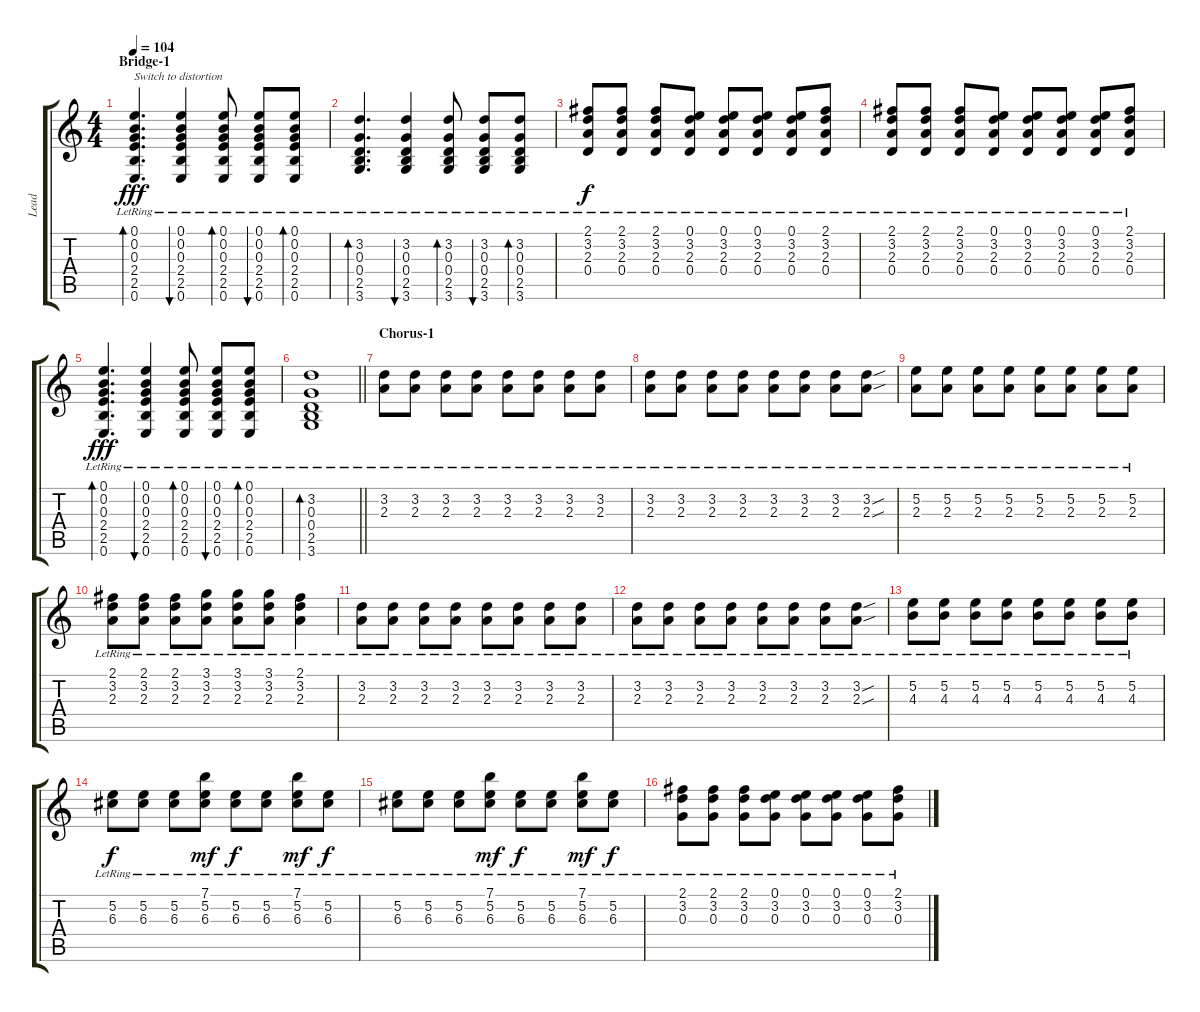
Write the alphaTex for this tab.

\track ("Lead" "Lead") {instrument electricguitarclean}
\staff {score tabs}
\tuning (E4 B3 G3 D3 A2 E2) {hide}
\ts (4 4)
\section ("" "Bridge-1")
\tempo 104
\clef g2
\ks c
(0.1{lr} 0.2{lr} 0.3{lr} 2.4{lr} 2.5{lr} 0.6{lr}).4{d bd 60 txt "Switch to distortion" dy fff volume 16 instrument electricguitarclean} (0.1{lr} 0.2{lr} 0.3{lr} 2.4{lr} 2.5{lr} 0.6{lr}).4{bu 60} (0.1{lr} 0.2{lr} 0.3{lr} 2.4{lr} 2.5{lr} 0.6{lr}).8{bd 30} (0.1{lr} 0.2{lr} 0.3{lr} 2.4{lr} 2.5{lr} 0.6{lr}).8{bu 240} (0.1{lr} 0.2{lr} 0.3{lr} 2.4{lr} 2.5{lr} 0.6{lr}).8{bd 30} |
(3.2{lr} 0.3{lr} 0.4{lr} 2.5{lr} 3.6{lr}).4{d bd 60} (3.2{lr} 0.3{lr} 0.4{lr} 2.5{lr} 3.6{lr}).4{bu 60} (3.2{lr} 0.3{lr} 0.4{lr} 2.5{lr} 3.6{lr}).8{bd 30} (3.2{lr} 0.3{lr} 0.4{lr} 2.5{lr} 3.6{lr}).8{bu 240} (3.2{lr} 0.3{lr} 0.4{lr} 2.5{lr} 3.6{lr}).8{bd 30} |
(2.1{lr} 3.2{lr} 2.3{lr} 0.4{lr}).8{dy f} (2.1{lr} 3.2{lr} 2.3{lr} 0.4{lr}).8 (2.1{lr} 3.2{lr} 2.3{lr} 0.4{lr}).8 (0.1{lr} 3.2{lr} 2.3{lr} 0.4{lr}).8 (0.1{lr} 3.2{lr} 2.3{lr} 0.4{lr}).8 (0.1{lr} 3.2{lr} 2.3{lr} 0.4{lr}).8 (0.1{lr} 3.2{lr} 2.3{lr} 0.4{lr}).8 (2.1{lr} 3.2{lr} 2.3{lr} 0.4{lr}).8 |
(2.1{lr} 3.2{lr} 2.3{lr} 0.4{lr}).8 (2.1{lr} 3.2{lr} 2.3{lr} 0.4{lr}).8 (2.1{lr} 3.2{lr} 2.3{lr} 0.4{lr}).8 (0.1{lr} 3.2{lr} 2.3{lr} 0.4{lr}).8 (0.1{lr} 3.2{lr} 2.3{lr} 0.4{lr}).8 (0.1{lr} 3.2{lr} 2.3{lr} 0.4{lr}).8 (0.1{lr} 3.2{lr} 2.3{lr} 0.4{lr}).8 (2.1{lr} 3.2{lr} 2.3{lr} 0.4{lr}).8 |
(0.1{lr} 0.2{lr} 0.3{lr} 2.4{lr} 2.5{lr} 0.6{lr}).4{d bd 60 dy fff} (0.1{lr} 0.2{lr} 0.3{lr} 2.4{lr} 2.5{lr} 0.6{lr}).4{bu 60} (0.1{lr} 0.2{lr} 0.3{lr} 2.4{lr} 2.5{lr} 0.6{lr}).8{bd 30} (0.1{lr} 0.2{lr} 0.3{lr} 2.4{lr} 2.5{lr} 0.6{lr}).8{bu 240} (0.1{lr} 0.2{lr} 0.3{lr} 2.4{lr} 2.5{lr} 0.6{lr}).8{bd 30} |
\barLineRight lightlight
(3.2{lr} 0.3{lr} 0.4{lr} 2.5{lr} 3.6{lr}).1{bd 60} |
\section ("" "Chorus-1")
(3.2{lr} 2.3{lr}).8{instrument distortionguitar} (3.2{lr} 2.3{lr}).8 (3.2{lr} 2.3{lr}).8 (3.2{lr} 2.3{lr}).8 (3.2{lr} 2.3{lr}).8 (3.2{lr} 2.3{lr}).8 (3.2{lr} 2.3{lr}).8 (3.2{lr} 2.3{lr}).8 |
(3.2{lr} 2.3{lr}).8 (3.2{lr} 2.3{lr}).8 (3.2{lr} 2.3{lr}).8 (3.2{lr} 2.3{lr}).8 (3.2{lr} 2.3{lr}).8 (3.2{lr} 2.3{lr}).8 (3.2{lr} 2.3{lr}).8 (3.2{sou lr} 2.3{sou lr}).8 |
(5.2{lr} 2.3{lr}).8 (5.2{lr} 2.3{lr}).8 (5.2{lr} 2.3{lr}).8 (5.2{lr} 2.3{lr}).8 (5.2{lr} 2.3{lr}).8 (5.2{lr} 2.3{lr}).8 (5.2{lr} 2.3{lr}).8 (5.2{lr} 2.3{lr}).8 |
(2.1{lr} 3.2{lr} 2.3{lr}).8 (2.1{lr} 3.2{lr} 2.3{lr}).8 (2.1{lr} 3.2{lr} 2.3{lr}).8 (3.1{lr} 3.2{lr} 2.3{lr}).8 (3.1{lr} 3.2{lr} 2.3{lr}).8 (3.1{lr} 3.2{lr} 2.3{lr}).8 (2.1{lr} 3.2{lr} 2.3{lr}).4 |
(3.2{lr} 2.3{lr}).8 (3.2{lr} 2.3{lr}).8 (3.2{lr} 2.3{lr}).8 (3.2{lr} 2.3{lr}).8 (3.2{lr} 2.3{lr}).8 (3.2{lr} 2.3{lr}).8 (3.2{lr} 2.3{lr}).8 (3.2{lr} 2.3{lr}).8 |
(3.2{lr} 2.3{lr}).8 (3.2{lr} 2.3{lr}).8 (3.2{lr} 2.3{lr}).8 (3.2{lr} 2.3{lr}).8 (3.2{lr} 2.3{lr}).8 (3.2{lr} 2.3{lr}).8 (3.2{lr} 2.3{lr}).8 (3.2{sou lr} 2.3{sou lr}).8 |
(5.2{lr} 4.3{lr}).8 (5.2{lr} 4.3{lr}).8 (5.2{lr} 4.3{lr}).8 (5.2{lr} 4.3{lr}).8 (5.2{lr} 4.3{lr}).8 (5.2{lr} 4.3{lr}).8 (5.2{lr} 4.3{lr}).8 (5.2{lr} 4.3{lr}).8 |
(5.2{lr} 6.3{lr}).8{dy f} (5.2{lr} 6.3{lr}).8 (5.2{lr} 6.3{lr}).8 (7.1{lr} 5.2{lr} 6.3{lr}).8{dy mf} (5.2{lr} 6.3{lr}).8{dy f} (5.2{lr} 6.3{lr}).8 (7.1{lr} 5.2{lr} 6.3{lr}).8{dy mf} (5.2{lr} 6.3{lr}).8{dy f} |
(5.2{lr} 6.3{lr}).8 (5.2{lr} 6.3{lr}).8 (5.2{lr} 6.3{lr}).8 (7.1{lr} 5.2{lr} 6.3{lr}).8{dy mf} (5.2{lr} 6.3{lr}).8{dy f} (5.2{lr} 6.3{lr}).8 (7.1{lr} 5.2{lr} 6.3{lr}).8{dy mf} (5.2{lr} 6.3{lr}).8{dy f} |
(2.1{lr} 3.2{lr} 0.3{lr}).8{instrument electricguitarclean} (2.1{lr} 3.2{lr} 0.3{lr}).8 (2.1{lr} 3.2{lr} 0.3{lr}).8 (0.1{lr} 3.2{lr} 0.3{lr}).8 (0.1{lr} 3.2{lr} 0.3{lr}).8 (0.1{lr} 3.2{lr} 0.3{lr}).8 (0.1{lr} 3.2{lr} 0.3{lr}).8 (2.1{lr} 3.2{lr} 0.3{lr}).8
